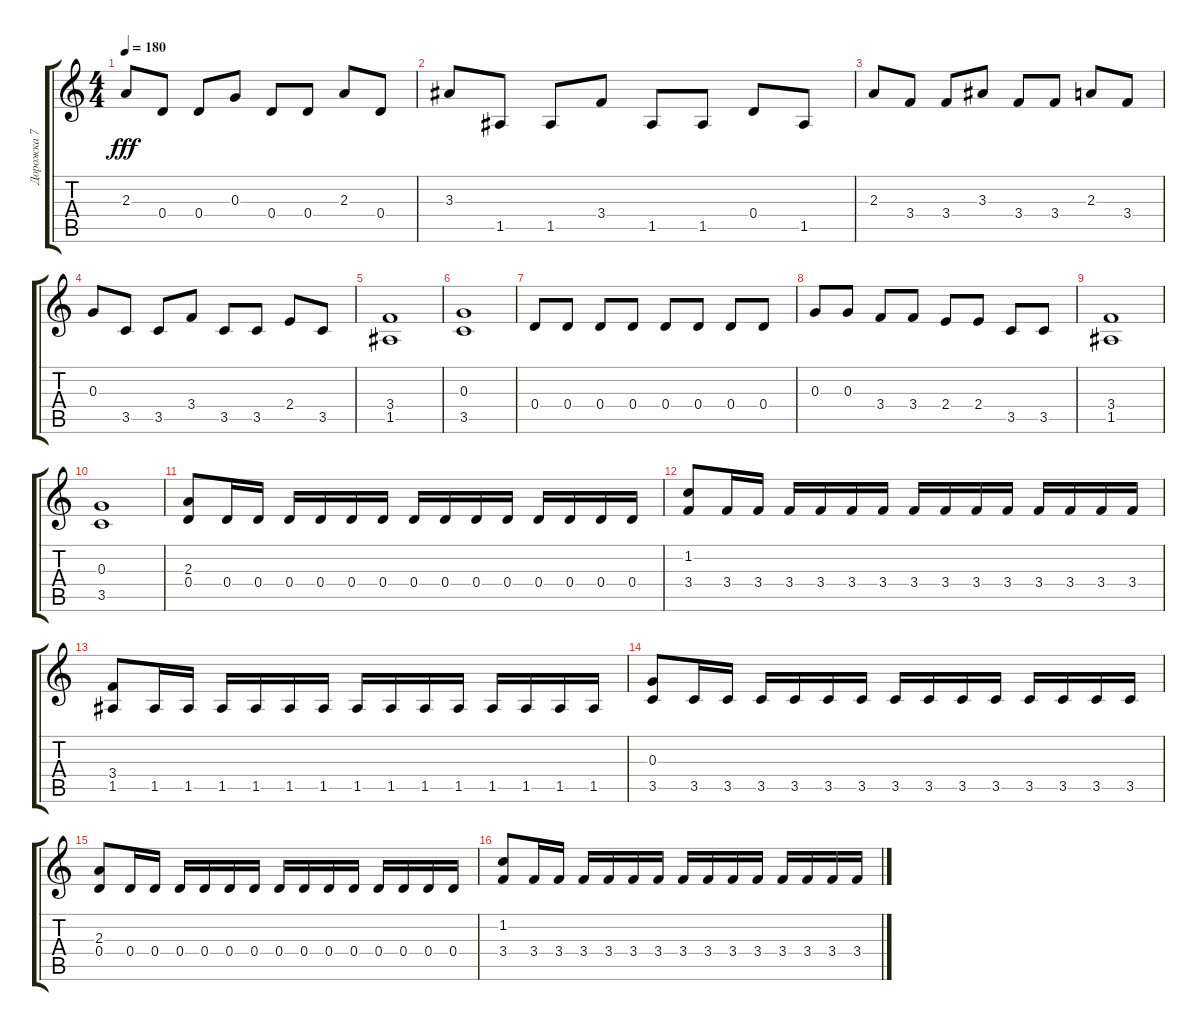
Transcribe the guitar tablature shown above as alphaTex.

\track ("Дорожка 7" "Дорожка 7") {instrument distortionguitar}
\staff {score tabs}
\tuning (E4 B3 G3 D3 A2 E2) {hide}
\ts (4 4)
\tempo 180
\clef g2
\ks c
2.3.8{dy fff} 0.4.8 0.4.8 0.3.8 0.4.8 0.4.8 2.3.8 0.4.8 |
3.3.8 1.5.8 1.5.8 3.4.8 1.5.8 1.5.8 0.4.8 1.5.8 |
2.3.8 3.4.8 3.4.8 3.3.8 3.4.8 3.4.8 2.3.8 3.4.8 |
0.3.8 3.5.8 3.5.8 3.4.8 3.5.8 3.5.8 2.4.8 3.5.8 |
(3.4 1.5).1 |
(0.3 3.5).1 |
0.4.8 0.4.8 0.4.8 0.4.8 0.4.8 0.4.8 0.4.8 0.4.8 |
0.3.8 0.3.8 3.4.8 3.4.8 2.4.8 2.4.8 3.5.8 3.5.8 |
(3.4 1.5).1 |
(0.3 3.5).1 |
(2.3 0.4).8 0.4.16 0.4.16 0.4.16 0.4.16 0.4.16 0.4.16 0.4.16 0.4.16 0.4.16 0.4.16 0.4.16 0.4.16 0.4.16 0.4.16 |
(1.2 3.4).8 3.4.16 3.4.16 3.4.16 3.4.16 3.4.16 3.4.16 3.4.16 3.4.16 3.4.16 3.4.16 3.4.16 3.4.16 3.4.16 3.4.16 |
(3.4 1.5).8 1.5.16 1.5.16 1.5.16 1.5.16 1.5.16 1.5.16 1.5.16 1.5.16 1.5.16 1.5.16 1.5.16 1.5.16 1.5.16 1.5.16 |
(0.3 3.5).8 3.5.16 3.5.16 3.5.16 3.5.16 3.5.16 3.5.16 3.5.16 3.5.16 3.5.16 3.5.16 3.5.16 3.5.16 3.5.16 3.5.16 |
(2.3 0.4).8 0.4.16 0.4.16 0.4.16 0.4.16 0.4.16 0.4.16 0.4.16 0.4.16 0.4.16 0.4.16 0.4.16 0.4.16 0.4.16 0.4.16 |
(1.2 3.4).8 3.4.16 3.4.16 3.4.16 3.4.16 3.4.16 3.4.16 3.4.16 3.4.16 3.4.16 3.4.16 3.4.16 3.4.16 3.4.16 3.4.16
